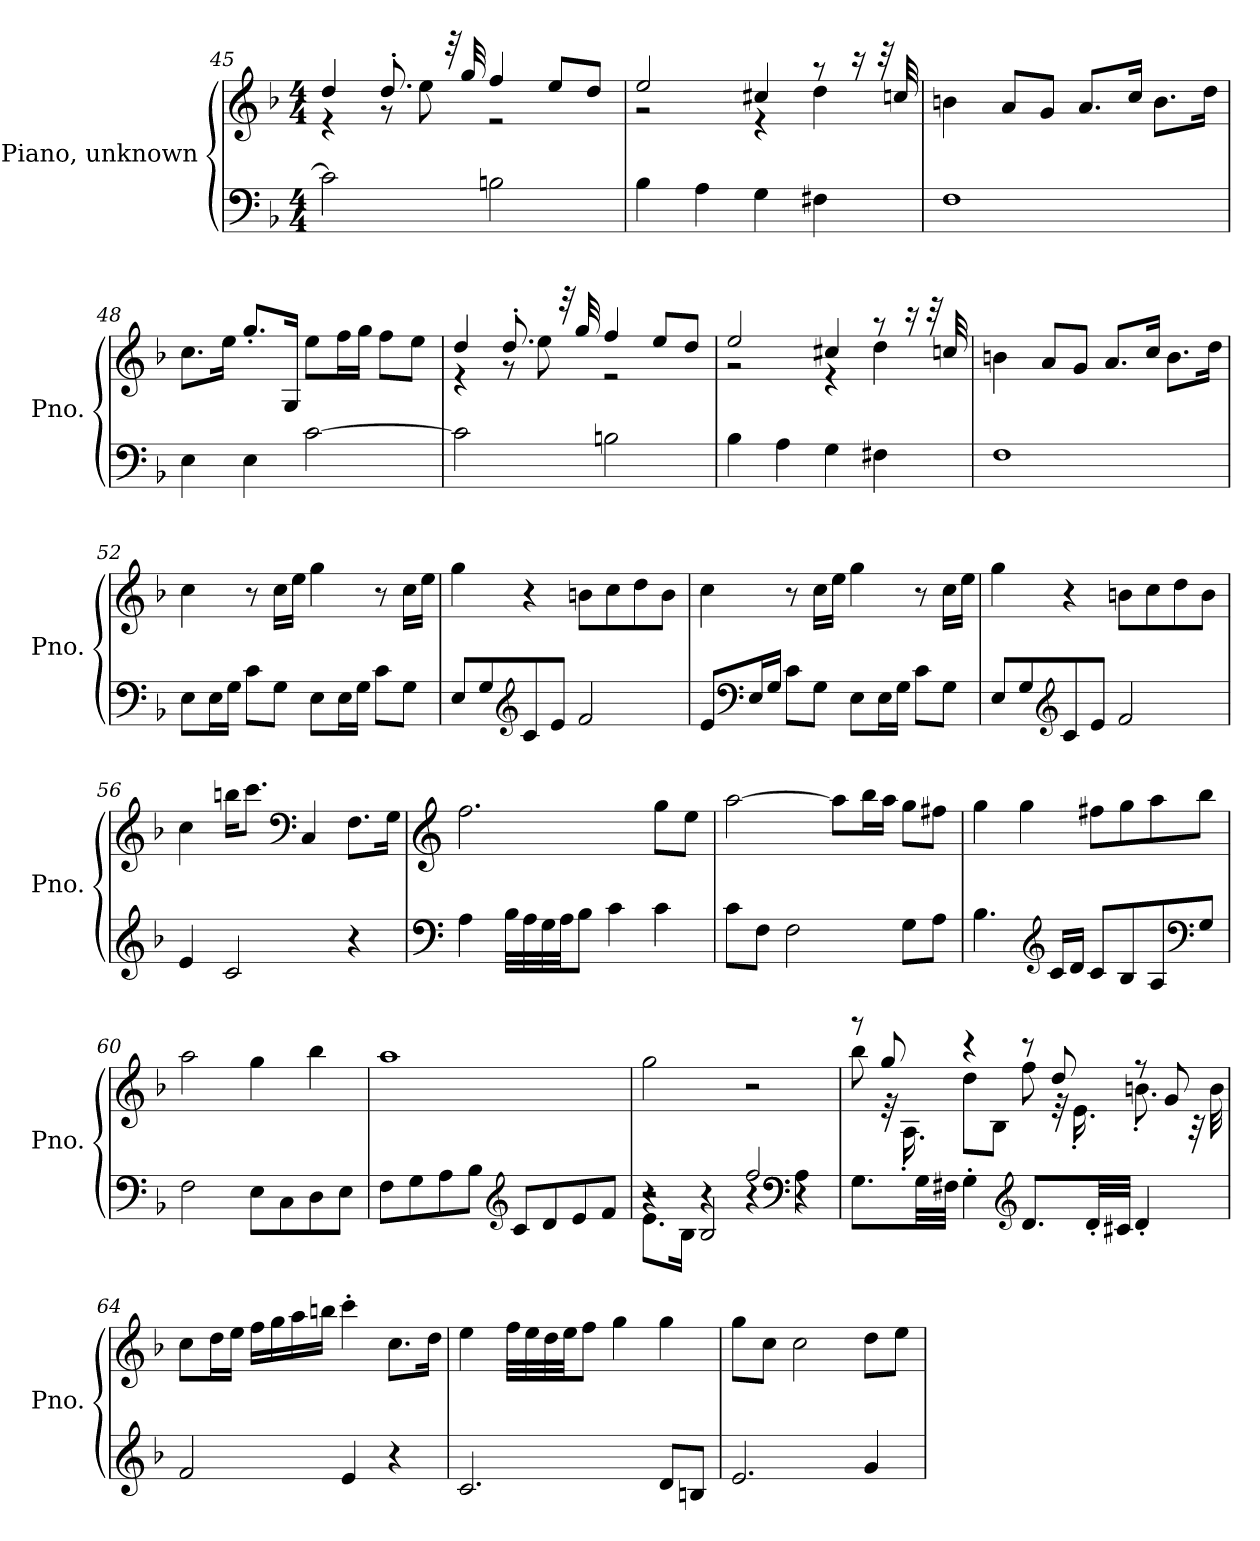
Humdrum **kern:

**kern	**kern
*part1	*part1
*staff2	*staff1
*I"Piano, unknown	*
*I'Pno.	*
*clefF4	*clefG2
*k[b-]	*k[b-]
*M4/4	*M4/4
=45	=45
*	*^
2c\]	4dd/	4r
.	8.dd'/	8r
.	.	8ee\
.	32r	.
.	32gg/	.
2Bn\	4ff/	2r
.	8ee/L	.
.	8dd/J	.
!!LO:LB:g=z	!!
=46	=46	=46
4B-\	2ee/	2r
4A\	.	.
4G\	4cc#X/	4r
4F#X\	8r	4dd\
.	16r	.
.	32r	.
.	32ccn/	.
*	*v	*v
=47	=47
1F	4bn\
.	8a/L
.	8g/J
.	8.a/L
.	16cc/Jk
.	8.b\L
.	16dd\Jk
=48	=48
4E\	8.cc\L
.	16ee\Jk
4E\	8.gg'/L
.	16G/Jk
[2c\	8ee\L
.	16ff\L
.	16gg\JJ
.	8ff\L
.	8ee\J
=49	=49
*	*^
2c\]	4dd/	4r
.	8.dd'/	8r
.	.	8ee\
.	32r	.
.	32gg/	.
2Bn\	4ff/	2r
.	8ee/L	.
.	8dd/J	.
!!LO:LB:g=z	!!
=50	=50	=50
4B-\	2ee/	2r
4A\	.	.
4G\	4cc#X/	4r
4F#X\	8r	4dd\
.	16r	.
.	32r	.
.	32ccn/	.
*	*v	*v
=51	=51
1F	4bn\
.	8a/L
.	8g/J
.	8.a/L
.	16cc/Jk
.	8.b\L
.	16dd\Jk
=52	=52
8E\L	4cc\
16E\L	.
16G\JJ	.
8c\L	8r
8G\J	16cc\LL
.	16ee\JJ
8E\L	4gg\
16E\L	.
16G\JJ	.
8c\L	8r
8G\J	16cc\LL
.	16ee\JJ
=53	=53
8E/L	4gg\
8G/	.
*clefG2	*
8c/	4r
8e/J	.
2f/	8bn\L
.	8cc\
.	8dd\
.	8b\J
!!LO:LB:g=z
=54	=54
8e/L	4cc\
*clefF4	*
16E/L	.
16G/JJ	.
8c\L	8r
8G\J	16cc\LL
.	16ee\JJ
8E\L	4gg\
16E\L	.
16G\JJ	.
8c\L	8r
8G\J	16cc\LL
.	16ee\JJ
=55	=55
8E/L	4gg\
8G/	.
*clefG2	*
8c/	4r
8e/J	.
2f/	8bn\L
.	8cc\
.	8dd\
.	8b\J
=56	=56
4e/	4cc\
2c/	16bbn\KL
.	8.ccc\J
*	*clefF4
.	4C/
4r	8.F\L
.	16G\Jk
=57	=57
*clefF4	*clefG2
4A\	2.ff\
32B-\LLL	.
32A\	.
32G\	.
32A\JJ	.
8B-\J	.
4c\	.
4c\	8gg\L
.	8ee\J
!!LO:PB:g=z
=58	=58
8c\L	[2aa\
8F\J	.
2F\	.
.	8aa\L]
.	16bb-\L
.	16aa\JJ
8G\L	8gg\L
8A\J	8ff#X\J
=59	=59
4.B-\	4gg\
.	4gg\
*clefG2	*
16c/LL	.
16d/JJ	.
8c/L	8ff#X\L
8B-/	8gg\
8A/	8aa\
*clefF4	*
8G/J	8bb-\J
=60	=60
2F\	2aa\
8E\L	4gg\
8C\	.
8D\	4bb-\
8E\J	.
=61	=61
8F\L	1aa
8G\	.
8A\	.
8B-\J	.
*clefG2	*
8c/L	.
8d/	.
8e/	.
8f/J	.
!!LO:LB:g=z
=62	=62
*^	*
*	*^	*
2r	8.e\L	4r	2gg\
.	16B-\Jk	.	.
.	4r	2B-/	.
2ff/	4r	.	2r
*clefF4	*	*	*
.	4A\	4r	.
*v	*v	*v	*
=63	=63
*	*^
8.G\L	8r	8bb-\
.	8gg/	32r
.	.	16.A'\
32G\LL	.	.
32F#X\JJJ	.	.
4G'\	4r	8dd\L
.	.	8B-\J
*clefG2	*	*
8.d/L	8r	8ff\
.	8dd/	32r
.	.	16.e'\
32d'/LL	.	.
32c#X/JJJ	.	.
4d'/	8r	8.bn'\
.	8g/	.
.	.	32r
.	.	32b\
*	*v	*v
=64	=64
2f/	8cc\L
.	16dd\L
.	16ee\JJ
.	16ff\LL
.	16gg\
.	16aa\
.	16bbn\JJ
4e/	4ccc'\
4r	8.cc\L
.	16dd\Jk
!!LO:LB:g=z
=65	=65
2.c/	4ee\
.	32ff\LLL
.	32ee\
.	32dd\
.	32ee\JJ
.	8ff\J
.	4gg\
8d/L	4gg\
8Bn/J	.
=66	=66
2.e/	8gg\L
.	8cc\J
.	2cc\
4g/	8dd\L
.	8ee\J
=	=
*-	*-
